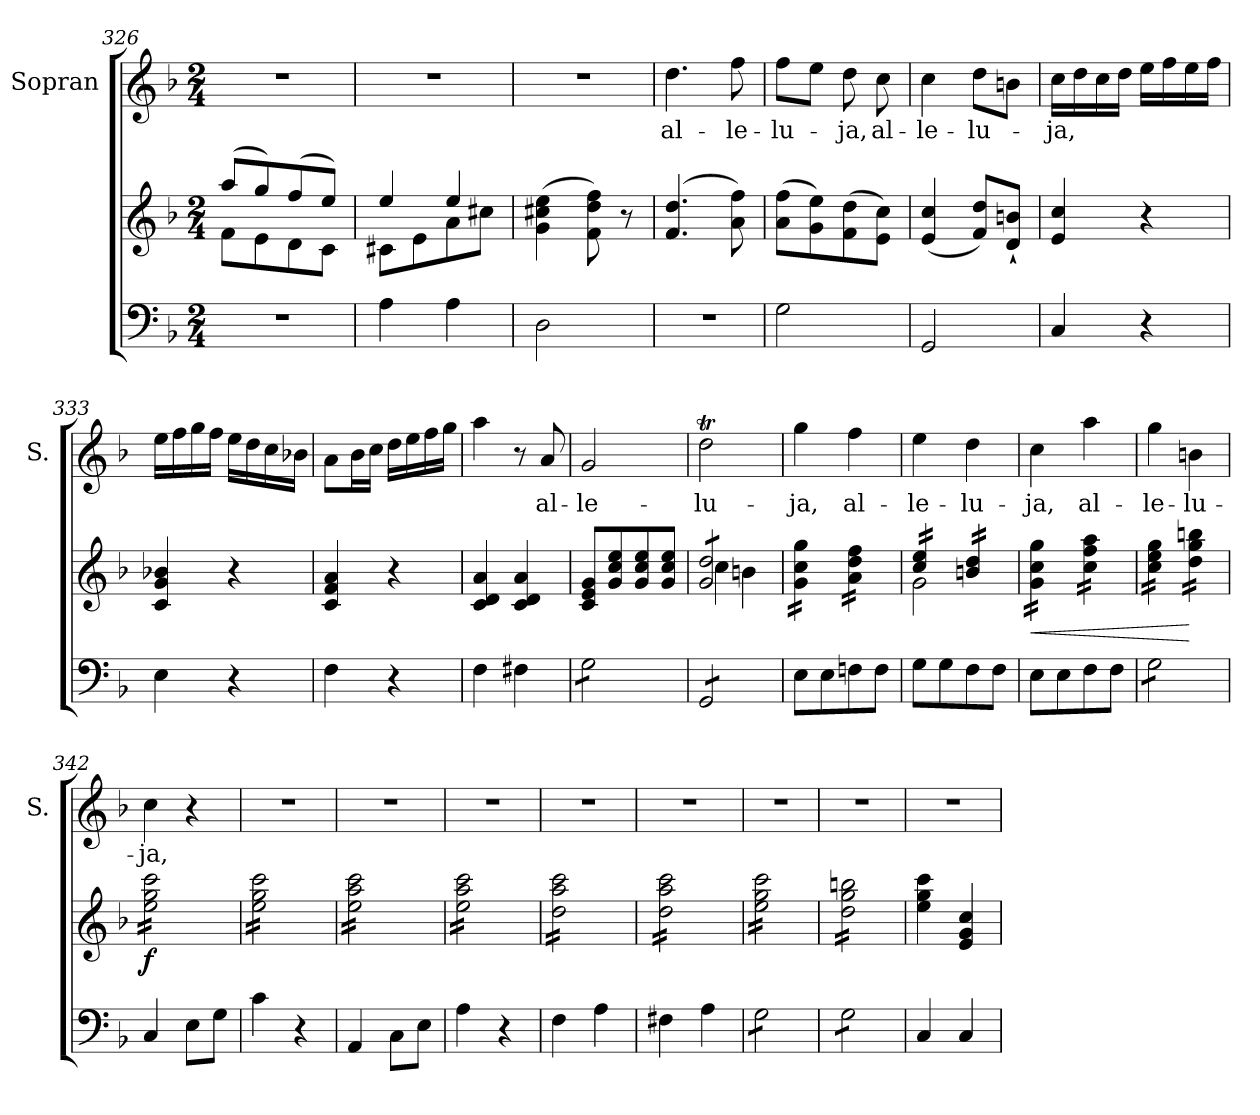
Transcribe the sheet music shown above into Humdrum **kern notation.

**kern	**kern	**dynam	**kern	**text
*part2	*part2	*part2	*part1	*part1
*staff3	*staff2	*staff2/3	*staff1	*staff1
*	*	*	*I"Sopran	*
*	*	*	*I'S.	*
*clefF4	*clefG2	*	*clefG2	*
*k[b-]	*k[b-]	*	*k[b-]	*
*F:	*F:	*	*F:	*
*M2/4	*M2/4	*	*M2/4	*
=326	=326	=326	=326	=326
*	*^	*	*	*
2r	(>8aa/L	8f\L	.	2r	.
.	8gg/)	8e\	.	.	.
.	(>8ff/	8d\	.	.	.
.	8ee/J)	8c\J	.	.	.
=327	=327	=327	=327	=327	=327
4A\	4ee/	8c#X\L	.	2r	.
.	.	8e\	.	.	.
4A\	4ee/	8a\	.	.	.
.	.	8cc#X\J	.	.	.
*	*v	*v	*	*	*
=328	=328	=328	=328	=328
2D\	(>4g\ 4cc#X\ 4ee\	.	2r	.
.	8f\ 8dd\ 8ff\)	.	.	.
.	8r	.	.	.
=329	=329	=329	=329	=329
!	!	!	!	!LO:LY:b
2r	(4.f/ 4.dd/	.	4.dd\	al-
!	!	!	!	!LO:LY:b
.	8a\ 8ff\)	.	8ff\	-le-
=330	=330	=330	=330	=330
!	!	!	!	!LO:LY:b
2G\	(>8a\ 8ff\L	.	8ff\L	-lu-
.	8g\ 8ee\)	.	8ee\J	.
!	!	!	!	!LO:LY:b
.	(>8f\ 8dd\	.	8dd\	-ja,
!	!	!	!	!LO:LY:b
.	8e\ 8cc\J)	.	8cc\	al-
=331	=331	=331	=331	=331
!	!	!	!	!LO:LY:b
2GG/	(<4e/ 4cc/	.	4cc\	-le-
!	!	!	!	!LO:LY:b
.	8f/ 8dd/L)	.	8dd\L	-lu-
.	8d/`< 8bn/`<J	.	8bn\J	.
=332	=332	=332	=332	=332
!	!	!	!	!LO:LY:b
4C/	4e/ 4cc/	.	16cc\LL	-ja,
.	.	.	16dd\	.
.	.	.	16cc\	.
.	.	.	16dd\JJ	.
4r	4r	.	16ee\LL	.
.	.	.	16ff\	.
.	.	.	16ee\	.
.	.	.	16ff\JJ	.
!!LO:LB:g=z
=333	=333	=333	=333	=333
4E\	4c/ 4g/ 4b-X/	.	16ee\LL	.
.	.	.	16ff\	.
.	.	.	16gg\	.
.	.	.	16ff\JJ	.
4r	4r	.	16ee\LL	.
.	.	.	16dd\	.
.	.	.	16cc\	.
.	.	.	16b-X\JJ	.
=334	=334	=334	=334	=334
4F\	4c/ 4f/ 4a/	.	8a\L	.
.	.	.	16b-\L	.
.	.	.	16cc\JJ	.
4r	4r	.	16dd\LL	.
.	.	.	16ee\	.
.	.	.	16ff\	.
.	.	.	16gg\JJ	.
=335	=335	=335	=335	=335
4F\	4c/ 4d/ 4a/	.	4aa\	.
4F#X\	4c/ 4d/ 4a/	.	8r	.
!	!	!	!	!LO:LY:b
.	.	.	8a/	al-
=336	=336	=336	=336	=336
!	!	!	!	!LO:LY:b
*tremolo	*	*	*	*
8G\L	8c/ 8e/ 8g/L	.	2g/	-le-
8G\	8g/ 8cc/ 8ee/	.	.	.
8G\	8g/ 8cc/ 8ee/	.	.	.
8G\J	8g/ 8cc/ 8ee/J	.	.	.
=337	=337	=337	=337	=337
*	*^	*	*	*
!	!	!	!	!	!LO:LY:b
*	*tremolo	*	*	*	*
8GG/L	8g/ 8dd/L	4cc\	.	2ddT\	-lu-
8GG/	8g/ 8dd/	.	.	.	.
8GG/	8g/ 8dd/	4bn\	.	.	.
8GG/J	8g/ 8dd/J	.	.	.	.
*Xtremolo	*	*	*	*	*
=338	=338	=338	=338	=338	=338
!	!	!	!	!	!LO:LY:b
*	*v	*v	*	*	*
8E\L	16g\ 16cc\ 16gg\LL	.	4gg\	-ja,
.	16g\ 16cc\ 16gg\	.	.	.
8E\	16g\ 16cc\ 16gg\	.	.	.
.	16g\ 16cc\ 16gg\JJ	.	.	.
!	!	!	!	!LO:LY:b
8Fn\	16a\ 16dd\ 16ff\LL	.	4ff\	al-
.	16a\ 16dd\ 16ff\	.	.	.
8F\J	16a\ 16dd\ 16ff\	.	.	.
.	16a\ 16dd\ 16ff\JJ	.	.	.
=339	=339	=339	=339	=339
*	*^	*	*	*
!	!	!	!	!	!LO:LY:b
8G\L	16cc/ 16ee/LL	2g\	.	4ee\	-le-
.	16cc/ 16ee/	.	.	.	.
8G\	16cc/ 16ee/	.	.	.	.
.	16cc/ 16ee/JJ	.	.	.	.
!	!	!	!	!	!LO:LY:b
8F\	16bn/ 16dd/LL	.	.	4dd\	-lu-
.	16bn/ 16dd/	.	.	.	.
8F\J	16bn/ 16dd/	.	.	.	.
.	16bn/ 16dd/JJ	.	.	.	.
*	*v	*v	*	*	*
=340	=340	=340	=340	=340
!	!	!LO:HP:b	!	!LO:LY:b
8E\L	16g\ 16cc\ 16gg\LL	<	4cc\	-ja,
.	16g\ 16cc\ 16gg\	.	.	.
8E\	16g\ 16cc\ 16gg\	.	.	.
.	16g\ 16cc\ 16gg\JJ	.	.	.
!	!	!	!	!LO:LY:b
8F\	16cc\ 16ff\ 16aa\LL	.	4aa\	al-
.	16cc\ 16ff\ 16aa\	.	.	.
8F\J	16cc\ 16ff\ 16aa\	.	.	.
.	16cc\ 16ff\ 16aa\JJ	.	.	.
!!LO:LB:g=z
=341	=341	=341	=341	=341
!	!	!	!	!LO:LY:b
*tremolo	*	*	*	*
8G\L	16cc\ 16ee\ 16gg\LL	.	4gg\	-le-
.	16cc\ 16ee\ 16gg\	.	.	.
8G\	16cc\ 16ee\ 16gg\	.	.	.
.	16cc\ 16ee\ 16gg\JJ	.	.	.
!	!	!	!	!LO:LY:b
8G\	16dd\ 16gg\ 16bbn\LL	[	4bn\	-lu-
.	16dd\ 16gg\ 16bbn\	.	.	.
8G\J	16dd\ 16gg\ 16bbn\	.	.	.
*Xtremolo	*	*	*	*
.	16dd\ 16gg\ 16bbn\JJ	.	.	.
=342	=342	=342	=342	=342
!	!	!LO:DY:b	!	!LO:LY:b
4C/	16ee\ 16gg\ 16ccc\LL	f	4cc\	-ja,
.	16ee\ 16gg\ 16ccc\	.	.	.
.	16ee\ 16gg\ 16ccc\	.	.	.
.	16ee\ 16gg\ 16ccc\	.	.	.
8E\L	16ee\ 16gg\ 16ccc\	.	4r	.
.	16ee\ 16gg\ 16ccc\	.	.	.
8G\J	16ee\ 16gg\ 16ccc\	.	.	.
.	16ee\ 16gg\ 16ccc\JJ	.	.	.
=343	=343	=343	=343	=343
4c\	16ee\ 16gg\ 16ccc\LL	.	2r	.
.	16ee\ 16gg\ 16ccc\	.	.	.
.	16ee\ 16gg\ 16ccc\	.	.	.
.	16ee\ 16gg\ 16ccc\	.	.	.
4r	16ee\ 16gg\ 16ccc\	.	.	.
.	16ee\ 16gg\ 16ccc\	.	.	.
.	16ee\ 16gg\ 16ccc\	.	.	.
.	16ee\ 16gg\ 16ccc\JJ	.	.	.
=344	=344	=344	=344	=344
4AA/	16ee\ 16aa\ 16ccc\LL	.	2r	.
.	16ee\ 16aa\ 16ccc\	.	.	.
.	16ee\ 16aa\ 16ccc\	.	.	.
.	16ee\ 16aa\ 16ccc\	.	.	.
8C\L	16ee\ 16aa\ 16ccc\	.	.	.
.	16ee\ 16aa\ 16ccc\	.	.	.
8E\J	16ee\ 16aa\ 16ccc\	.	.	.
.	16ee\ 16aa\ 16ccc\JJ	.	.	.
=345	=345	=345	=345	=345
4A\	16ee\ 16aa\ 16ccc\LL	.	2r	.
.	16ee\ 16aa\ 16ccc\	.	.	.
.	16ee\ 16aa\ 16ccc\	.	.	.
.	16ee\ 16aa\ 16ccc\	.	.	.
4r	16ee\ 16aa\ 16ccc\	.	.	.
.	16ee\ 16aa\ 16ccc\	.	.	.
.	16ee\ 16aa\ 16ccc\	.	.	.
.	16ee\ 16aa\ 16ccc\JJ	.	.	.
=346	=346	=346	=346	=346
4F\	16dd\ 16aa\ 16ccc\LL	.	2r	.
.	16dd\ 16aa\ 16ccc\	.	.	.
.	16dd\ 16aa\ 16ccc\	.	.	.
.	16dd\ 16aa\ 16ccc\	.	.	.
4A\	16dd\ 16aa\ 16ccc\	.	.	.
.	16dd\ 16aa\ 16ccc\	.	.	.
.	16dd\ 16aa\ 16ccc\	.	.	.
.	16dd\ 16aa\ 16ccc\JJ	.	.	.
=347	=347	=347	=347	=347
4F#X\	16dd\ 16aa\ 16ccc\LL	.	2r	.
.	16dd\ 16aa\ 16ccc\	.	.	.
.	16dd\ 16aa\ 16ccc\	.	.	.
.	16dd\ 16aa\ 16ccc\	.	.	.
4A\	16dd\ 16aa\ 16ccc\	.	.	.
.	16dd\ 16aa\ 16ccc\	.	.	.
.	16dd\ 16aa\ 16ccc\	.	.	.
.	16dd\ 16aa\ 16ccc\JJ	.	.	.
=348	=348	=348	=348	=348
*tremolo	*	*	*	*
8G\L	16ee\ 16gg\ 16ccc\LL	.	2r	.
.	16ee\ 16gg\ 16ccc\	.	.	.
8G\	16ee\ 16gg\ 16ccc\	.	.	.
.	16ee\ 16gg\ 16ccc\	.	.	.
8G\	16ee\ 16gg\ 16ccc\	.	.	.
.	16ee\ 16gg\ 16ccc\	.	.	.
8G\J	16ee\ 16gg\ 16ccc\	.	.	.
.	16ee\ 16gg\ 16ccc\JJ	.	.	.
=349	=349	=349	=349	=349
8G\L	16dd\ 16gg\ 16bbn\LL	.	2r	.
.	16dd\ 16gg\ 16bbn\	.	.	.
8G\	16dd\ 16gg\ 16bbn\	.	.	.
.	16dd\ 16gg\ 16bbn\	.	.	.
8G\	16dd\ 16gg\ 16bbn\	.	.	.
.	16dd\ 16gg\ 16bbn\	.	.	.
8G\J	16dd\ 16gg\ 16bbn\	.	.	.
*Xtremolo	*	*	*	*
.	16dd\ 16gg\ 16bbn\JJ	.	.	.
*	*Xtremolo	*	*	*
=350	=350	=350	=350	=350
4C/	4ee\ 4gg\ 4ccc\	.	2r	.
4C/	4e/ 4g/ 4cc/	.	.	.
=	=	=	=	=
*-	*-	*-	*-	*-
